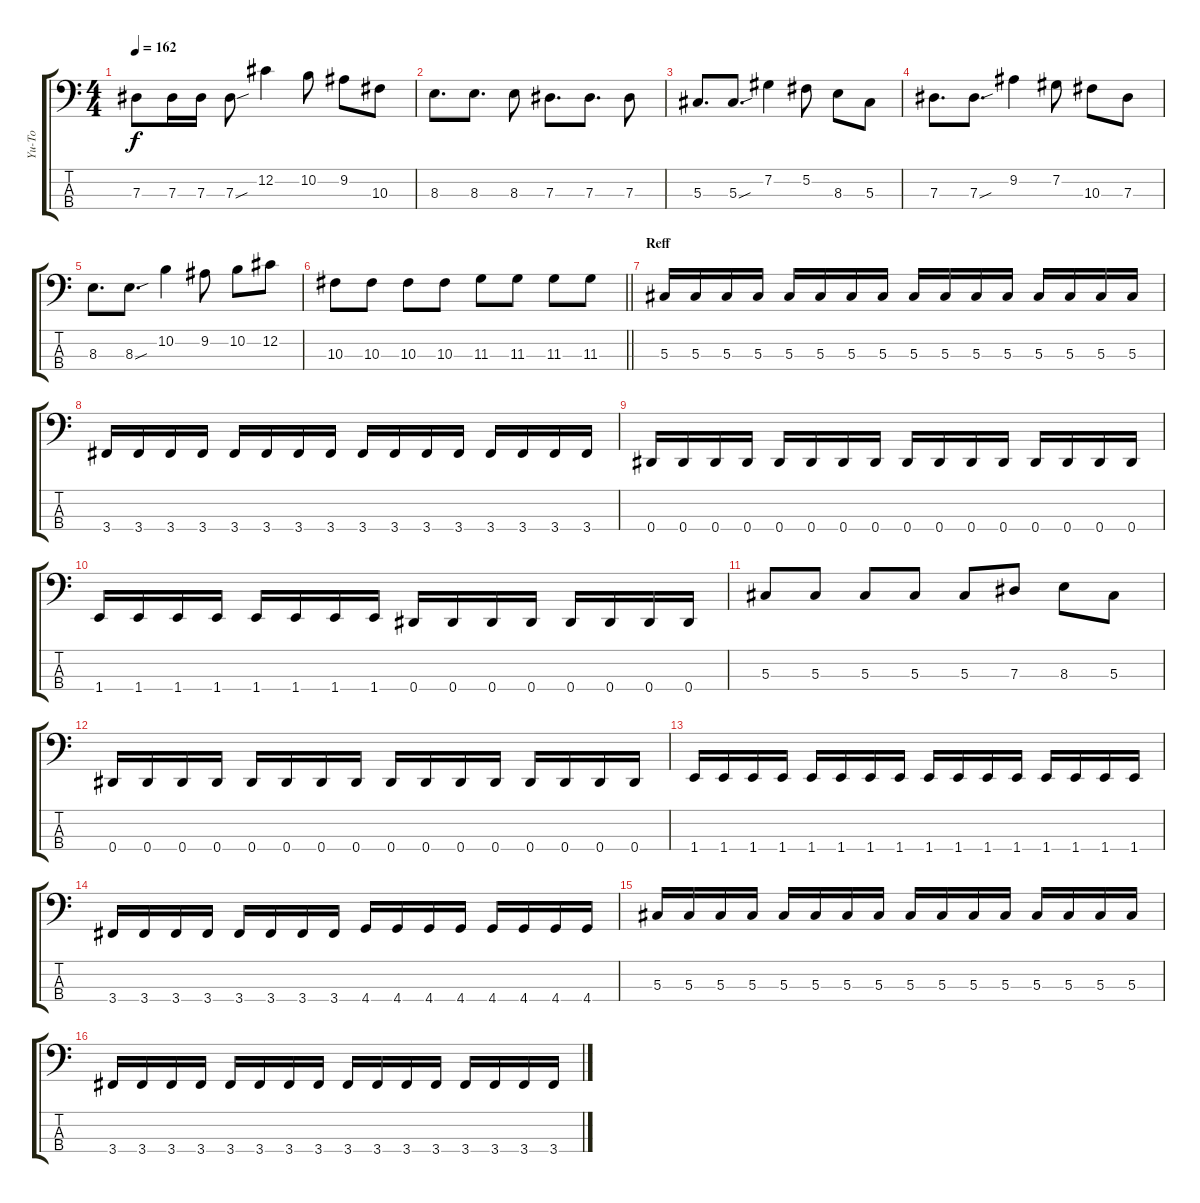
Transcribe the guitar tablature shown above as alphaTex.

\track ("Yu-To" "Yu-To") {instrument electricbassfinger}
\staff {score tabs}
\tuning (Gb2 Db2 Ab1 Eb1) {hide}
\ts (4 4)
\tempo 162
\clef f4
\ks c
7.3.8{dy f} 7.3.16 7.3.16 7.3{sou}.8 12.2.4 10.2.8 9.2.8 10.3.8 |
8.3.8{d} 8.3.8{d} 8.3.8 7.3.8{d} 7.3.8{d} 7.3.8 |
5.3.8{d} 5.3{sou}.8{d} 7.2.4 5.2.8 8.3.8 5.3.8 |
7.3.8{d} 7.3{sou}.8{d} 9.2.4 7.2.8 10.3.8 7.3.8 |
8.3.8{d} 8.3{sou}.8{d} 10.2.4 9.2.8 10.2.8 12.2.8 |
\barLineRight lightlight
10.3.8 10.3.8 10.3.8 10.3.8 11.3.8 11.3.8 11.3.8 11.3.8 |
\section ("" "Reff")
5.3.16 5.3.16 5.3.16 5.3.16 5.3.16 5.3.16 5.3.16 5.3.16 5.3.16 5.3.16 5.3.16 5.3.16 5.3.16 5.3.16 5.3.16 5.3.16 |
3.4.16 3.4.16 3.4.16 3.4.16 3.4.16 3.4.16 3.4.16 3.4.16 3.4.16 3.4.16 3.4.16 3.4.16 3.4.16 3.4.16 3.4.16 3.4.16 |
0.4.16 0.4.16 0.4.16 0.4.16 0.4.16 0.4.16 0.4.16 0.4.16 0.4.16 0.4.16 0.4.16 0.4.16 0.4.16 0.4.16 0.4.16 0.4.16 |
1.4.16 1.4.16 1.4.16 1.4.16 1.4.16 1.4.16 1.4.16 1.4.16 0.4.16 0.4.16 0.4.16 0.4.16 0.4.16 0.4.16 0.4.16 0.4.16 |
5.3.8 5.3.8 5.3.8 5.3.8 5.3.8 7.3.8 8.3.8 5.3.8 |
0.4.16 0.4.16 0.4.16 0.4.16 0.4.16 0.4.16 0.4.16 0.4.16 0.4.16 0.4.16 0.4.16 0.4.16 0.4.16 0.4.16 0.4.16 0.4.16 |
1.4.16 1.4.16 1.4.16 1.4.16 1.4.16 1.4.16 1.4.16 1.4.16 1.4.16 1.4.16 1.4.16 1.4.16 1.4.16 1.4.16 1.4.16 1.4.16 |
3.4.16 3.4.16 3.4.16 3.4.16 3.4.16 3.4.16 3.4.16 3.4.16 4.4.16 4.4.16 4.4.16 4.4.16 4.4.16 4.4.16 4.4.16 4.4.16 |
5.3.16 5.3.16 5.3.16 5.3.16 5.3.16 5.3.16 5.3.16 5.3.16 5.3.16 5.3.16 5.3.16 5.3.16 5.3.16 5.3.16 5.3.16 5.3.16 |
3.4.16 3.4.16 3.4.16 3.4.16 3.4.16 3.4.16 3.4.16 3.4.16 3.4.16 3.4.16 3.4.16 3.4.16 3.4.16 3.4.16 3.4.16 3.4.16
